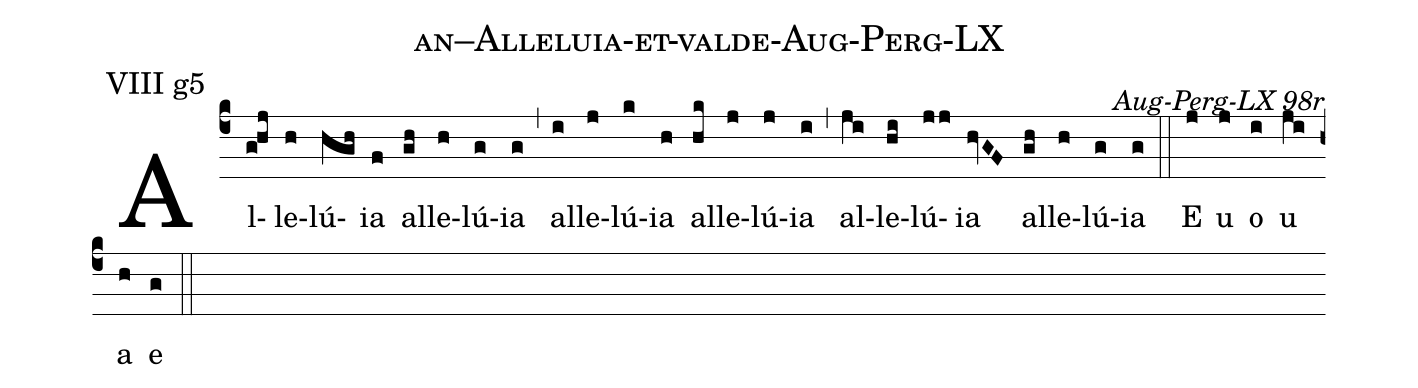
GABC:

name: an--Alleluia-et-valde-Aug-Perg-LX;
commentary: Aug-Perg-LX 98r;
annotation: VIII g5;
%%
(c4) Al(g!hj)le(h)lú(hgh)ia(f) al(gh)le(h)lú(g)ia(g) (,) al(i)le(j)lú(k)ia(h) al(hk)le(j)lú(j)ia(i) (,) al(ji)le(hi)lú(jj)ia(hvGF) al(gh)le(h)lú(g)ia(g) (::) E(j) u(j) o(i) u(ji) a(h) e(g) (::)
